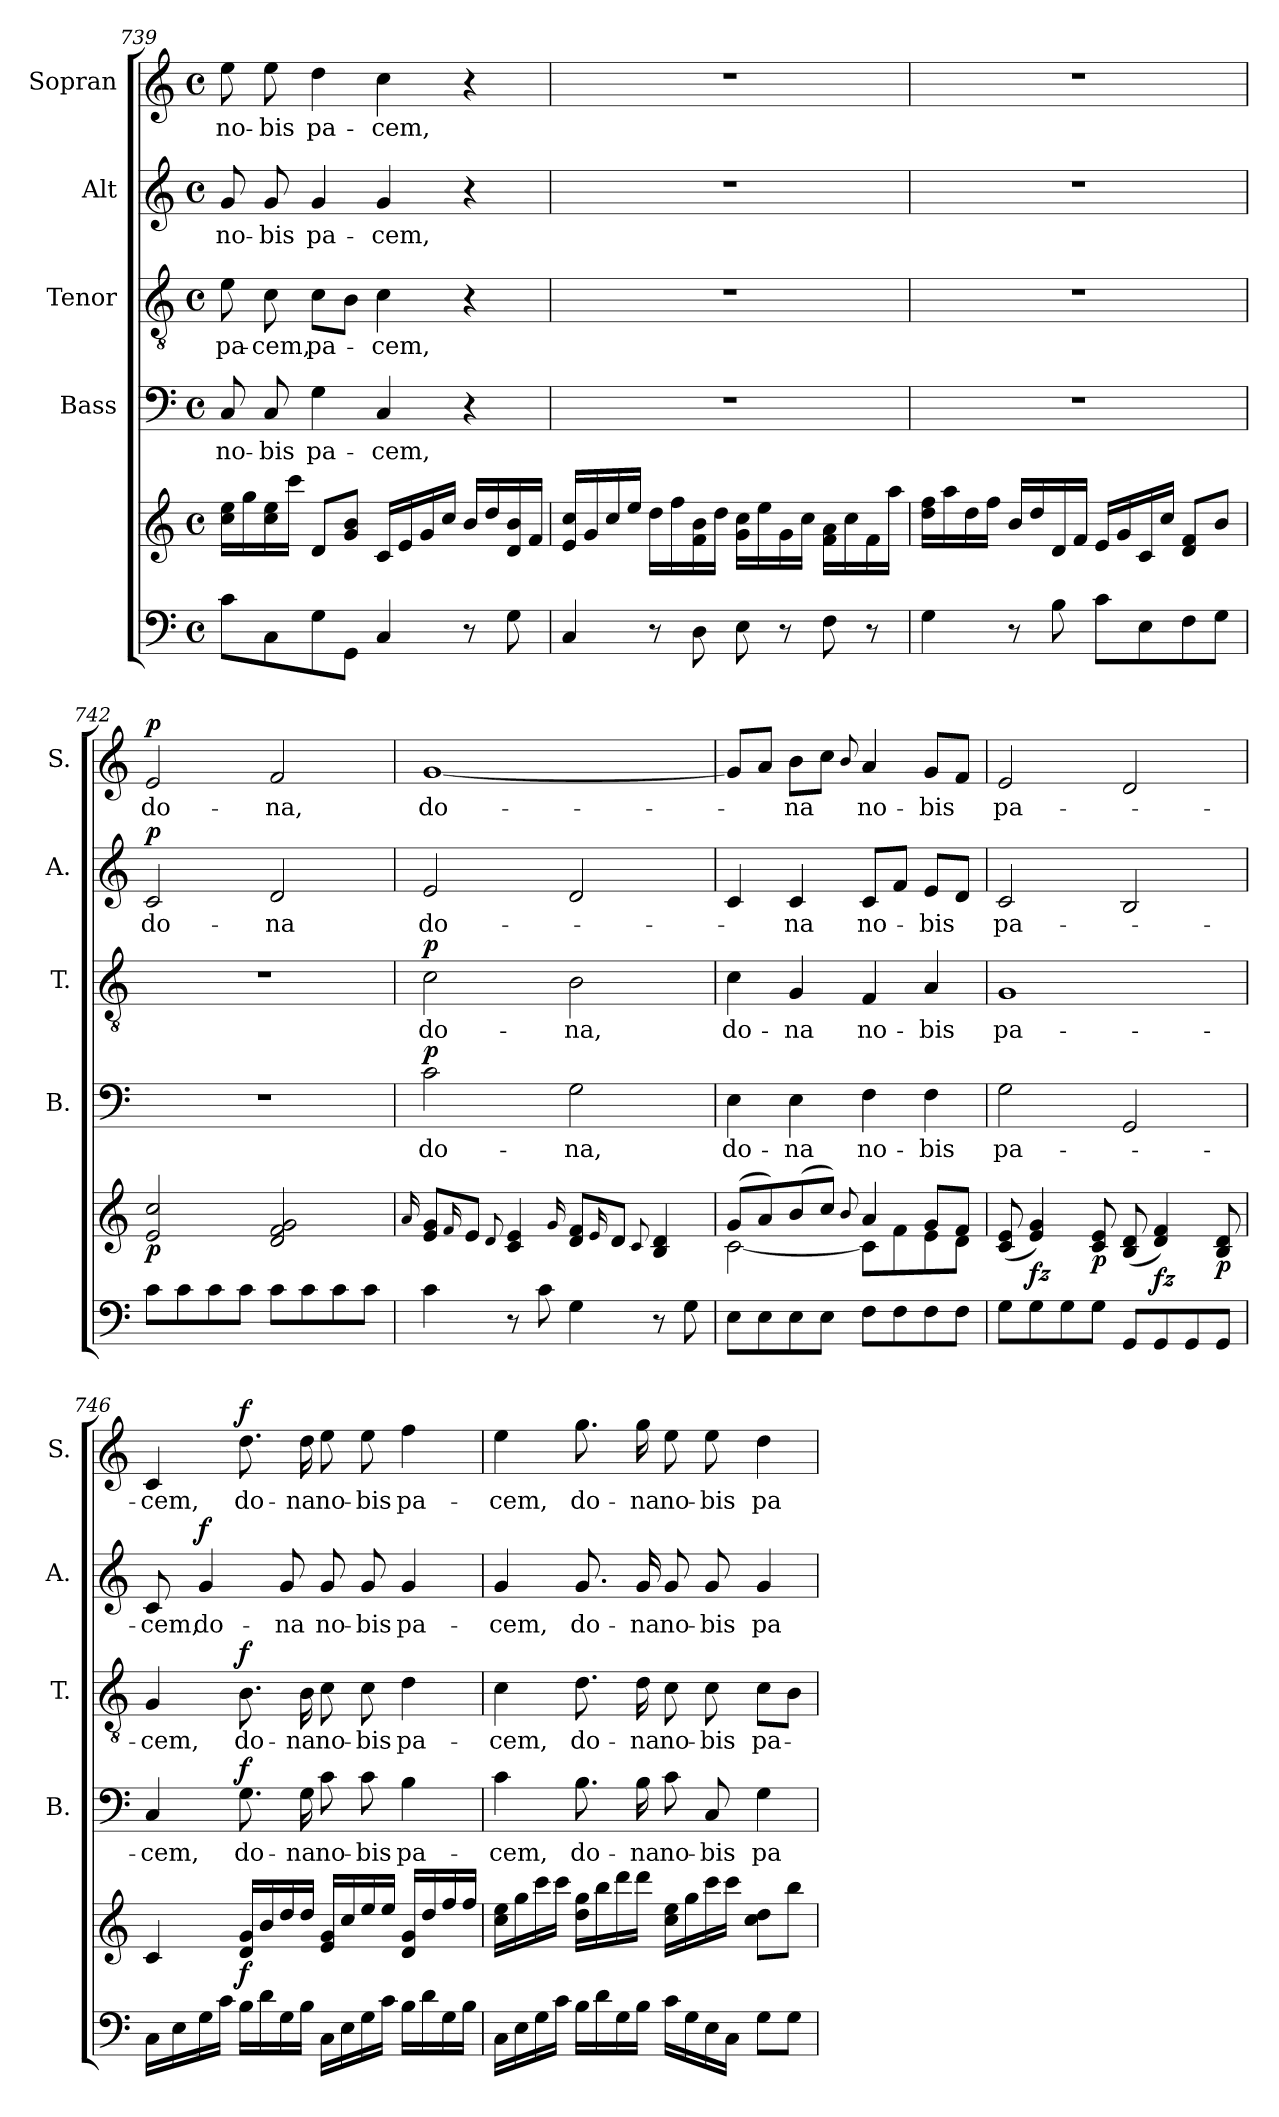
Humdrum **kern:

**kern	**kern	**dynam	**kern	**text	**dynam	**kern	**text	**dynam	**kern	**text	**dynam	**kern	**text	**dynam
*part5	*part5	*part5	*part4	*part4	*part4	*part3	*part3	*part3	*part2	*part2	*part2	*part1	*part1	*part1
*staff6	*staff5	*staff5/6	*staff4	*staff4	*staff4	*staff3	*staff3	*staff3	*staff2	*staff2	*staff2	*staff1	*staff1	*staff1
*	*	*	*I"Bass	*	*	*I"Tenor	*	*	*I"Alt	*	*	*I"Sopran	*	*
*	*	*	*I'B.	*	*	*I'T.	*	*	*I'A.	*	*	*I'S.	*	*
*clefF4	*clefG2	*	*clefF4	*	*	*clefGv2	*	*	*clefG2	*	*	*clefG2	*	*
*k[]	*k[]	*	*k[]	*	*	*k[]	*	*	*k[]	*	*	*k[]	*	*
*C:	*C:	*	*C:	*	*	*C:	*	*	*C:	*	*	*C:	*	*
*M4/4	*M4/4	*	*M4/4	*	*	*M4/4	*	*	*M4/4	*	*	*M4/4	*	*
*met(c)	*met(c)	*	*met(c)	*	*	*met(c)	*	*	*met(c)	*	*	*met(c)	*	*
=739	=739	=739	=739	=739	=739	=739	=739	=739	=739	=739	=739	=739	=739	=739
!	!	!	!	!LO:LY:b	!	!	!LO:LY:b	!	!	!LO:LY:b	!	!	!LO:LY:b	!
8c\L	16cc\ 16ee\LL	.	8C/	no-	.	8e\	pa-	.	8g/	no-	.	8ee\	no-	.
.	16gg\	.	.	.	.	.	.	.	.	.	.	.	.	.
!	!	!	!	!LO:LY:b	!	!	!LO:LY:b	!	!	!LO:LY:b	!	!	!LO:LY:b	!
8C\	16cc\ 16ee\	.	8C/	-bis	.	8c\	-cem,	.	8g/	-bis	.	8ee\	-bis	.
.	16ccc\JJ	.	.	.	.	.	.	.	.	.	.	.	.	.
!	!	!	!	!LO:LY:b	!	!	!LO:LY:b	!	!	!LO:LY:b	!	!	!LO:LY:b	!
8G\	8d/L	.	4G\	pa-	.	8c\L	pa-	.	4g/	pa-	.	4dd\	pa-	.
8GG\J	8g/ 8b/J	.	.	.	.	8B\J	.	.	.	.	.	.	.	.
!	!	!	!	!LO:LY:b	!	!	!LO:LY:b	!	!	!LO:LY:b	!	!	!LO:LY:b	!
4C/	16c/LL	.	4C/	-cem,	.	4c\	-cem,	.	4g/	-cem,	.	4cc\	-cem,	.
.	16e/	.	.	.	.	.	.	.	.	.	.	.	.	.
.	16g/	.	.	.	.	.	.	.	.	.	.	.	.	.
.	16cc/JJ	.	.	.	.	.	.	.	.	.	.	.	.	.
8r	16b/LL	.	4r	.	.	4r	.	.	4r	.	.	4r	.	.
.	16dd/	.	.	.	.	.	.	.	.	.	.	.	.	.
8G\	16d/ 16b/	.	.	.	.	.	.	.	.	.	.	.	.	.
.	16f/JJ	.	.	.	.	.	.	.	.	.	.	.	.	.
=740	=740	=740	=740	=740	=740	=740	=740	=740	=740	=740	=740	=740	=740	=740
4C/	16e/ 16cc/LL	.	1r	.	.	1r	.	.	1r	.	.	1r	.	.
.	16g/	.	.	.	.	.	.	.	.	.	.	.	.	.
.	16cc/	.	.	.	.	.	.	.	.	.	.	.	.	.
.	16ee/JJ	.	.	.	.	.	.	.	.	.	.	.	.	.
8r	16dd\LL	.	.	.	.	.	.	.	.	.	.	.	.	.
.	16ff\	.	.	.	.	.	.	.	.	.	.	.	.	.
8D\	16f\ 16b\	.	.	.	.	.	.	.	.	.	.	.	.	.
.	16dd\JJ	.	.	.	.	.	.	.	.	.	.	.	.	.
8E\	16g\ 16cc\LL	.	.	.	.	.	.	.	.	.	.	.	.	.
.	16ee\	.	.	.	.	.	.	.	.	.	.	.	.	.
8r	16g\	.	.	.	.	.	.	.	.	.	.	.	.	.
.	16cc\JJ	.	.	.	.	.	.	.	.	.	.	.	.	.
8F\	16f\ 16a\LL	.	.	.	.	.	.	.	.	.	.	.	.	.
.	16cc\	.	.	.	.	.	.	.	.	.	.	.	.	.
8r	16f\	.	.	.	.	.	.	.	.	.	.	.	.	.
.	16aa\JJ	.	.	.	.	.	.	.	.	.	.	.	.	.
!!LO:LB:g=z
=741	=741	=741	=741	=741	=741	=741	=741	=741	=741	=741	=741	=741	=741	=741
4G\	16dd\ 16ff\LL	.	1r	.	.	1r	.	.	1r	.	.	1r	.	.
.	16aa\	.	.	.	.	.	.	.	.	.	.	.	.	.
.	16dd\	.	.	.	.	.	.	.	.	.	.	.	.	.
.	16ff\JJ	.	.	.	.	.	.	.	.	.	.	.	.	.
8r	16b/LL	.	.	.	.	.	.	.	.	.	.	.	.	.
.	16dd/	.	.	.	.	.	.	.	.	.	.	.	.	.
8B\	16d/	.	.	.	.	.	.	.	.	.	.	.	.	.
.	16f/JJ	.	.	.	.	.	.	.	.	.	.	.	.	.
8c\L	16e/LL	.	.	.	.	.	.	.	.	.	.	.	.	.
.	16g/	.	.	.	.	.	.	.	.	.	.	.	.	.
8E\	16c/	.	.	.	.	.	.	.	.	.	.	.	.	.
.	16cc/JJ	.	.	.	.	.	.	.	.	.	.	.	.	.
8F\	8d/ 8f/L	.	.	.	.	.	.	.	.	.	.	.	.	.
8G\J	8b/J	.	.	.	.	.	.	.	.	.	.	.	.	.
=742	=742	=742	=742	=742	=742	=742	=742	=742	=742	=742	=742	=742	=742	=742
!	!	!LO:DY:b	!	!	!	!	!	!	!	!LO:LY:b	!LO:DY:a	!	!LO:LY:b	!LO:DY:a
8c\L	2e/ 2cc/	p	1r	.	.	1r	.	.	2c/	do-	p	2e/	do-	p
8c\	.	.	.	.	.	.	.	.	.	.	.	.	.	.
8c\	.	.	.	.	.	.	.	.	.	.	.	.	.	.
8c\J	.	.	.	.	.	.	.	.	.	.	.	.	.	.
!	!	!	!	!	!	!	!	!	!	!LO:LY:b	!	!	!LO:LY:b	!
8c\L	2d/ 2f/ 2g/	.	.	.	.	.	.	.	2d/	-na	.	2f/	-na,	.
8c\	.	.	.	.	.	.	.	.	.	.	.	.	.	.
8c\	.	.	.	.	.	.	.	.	.	.	.	.	.	.
8c\J	.	.	.	.	.	.	.	.	.	.	.	.	.	.
=743	=743	=743	=743	=743	=743	=743	=743	=743	=743	=743	=743	=743	=743	=743
.	16qqa/	.	.	.	.	.	.	.	.	.	.	.	.	.
!	!	!	!	!LO:LY:b	!LO:DY:a	!	!LO:LY:b	!LO:DY:a	!	!LO:LY:b	!	!	!LO:LY:b	!
4c\	8e/ 8g/L	.	2c\	do-	p	2c\	do-	p	2e/	do-	.	[1g	do-	.
.	16qqf/	.	.	.	.	.	.	.	.	.	.	.	.	.
.	8e/J	.	.	.	.	.	.	.	.	.	.	.	.	.
.	8qqd/	.	.	.	.	.	.	.	.	.	.	.	.	.
8r	4c/ 4e/	.	.	.	.	.	.	.	.	.	.	.	.	.
8c\	.	.	.	.	.	.	.	.	.	.	.	.	.	.
.	16qqg/	.	.	.	.	.	.	.	.	.	.	.	.	.
!	!	!	!	!LO:LY:b	!	!	!LO:LY:b	!	!	!	!	!	!	!
4G\	8d/ 8f/L	.	2G\	-na,	.	2B\	-na,	.	2d/	.	.	.	.	.
.	16qqe/	.	.	.	.	.	.	.	.	.	.	.	.	.
.	8d/J	.	.	.	.	.	.	.	.	.	.	.	.	.
.	8qqc/	.	.	.	.	.	.	.	.	.	.	.	.	.
8r	4B/ 4d/	.	.	.	.	.	.	.	.	.	.	.	.	.
8G\	.	.	.	.	.	.	.	.	.	.	.	.	.	.
!!LO:PB:g=z
=744	=744	=744	=744	=744	=744	=744	=744	=744	=744	=744	=744	=744	=744	=744
*	*^	*	*	*	*	*	*	*	*	*	*	*	*	*
!	!	!	!	!	!LO:LY:b	!	!	!LO:LY:b	!	!	!	!	!	!	!
8E\L	(>8g/L	[<2c\	.	4E\	do-	.	4c\	do-	.	4c/	.	.	8g/L]	.	.
8E\	8a/)	.	.	.	.	.	.	.	.	.	.	.	8a/J	.	.
!	!	!	!	!	!LO:LY:b	!	!	!LO:LY:b	!	!	!LO:LY:b	!	!	!LO:LY:b	!
8E\	(>8b/	.	.	4E\	-na	.	4G/	-na	.	4c/	-na	.	8b\L	-na	.
8E\J	8cc/J)	.	.	.	.	.	.	.	.	.	.	.	8cc\J	.	.
.	8qqb/	.	.	.	.	.	.	.	.	.	.	.	8qqb/	.	.
!	!	!	!	!	!LO:LY:b	!	!	!LO:LY:b	!	!	!LO:LY:b	!	!	!LO:LY:b	!
8F\L	4a/	8c\L]	.	4F\	no-	.	4F/	no-	.	8c/L	no-	.	4a/	no-	.
8F\	.	8f\	.	.	.	.	.	.	.	8f/J	.	.	.	.	.
!	!	!	!	!	!LO:LY:b	!	!	!LO:LY:b	!	!	!LO:LY:b	!	!	!LO:LY:b	!
8F\	8g/L	8e\	.	4F\	-bis	.	4A/	-bis	.	8e/L	-bis	.	8g/L	-bis	.
8F\J	8f/J	8d\J	.	.	.	.	.	.	.	8d/J	.	.	8f/J	.	.
=745	=745	=745	=745	=745	=745	=745	=745	=745	=745	=745	=745	=745	=745	=745	=745
!	!	!	!	!	!LO:LY:b	!	!	!LO:LY:b	!	!	!LO:LY:b	!	!	!LO:LY:b	!
*	*v	*v	*	*	*	*	*	*	*	*	*	*	*	*	*
8G\L	(<8c/ 8e/	.	2G\	pa-	.	1G	pa-	.	2c/	pa-	.	2e/	pa-	.
!	!	!LO:DY:b	!	!	!	!	!	!	!	!	!	!	!	!
8G\	4e/ 4g/)	fz	.	.	.	.	.	.	.	.	.	.	.	.
8G\	.	.	.	.	.	.	.	.	.	.	.	.	.	.
!	!	!LO:DY:b	!	!	!	!	!	!	!	!	!	!	!	!
8G\J	8c/ 8e/	p	.	.	.	.	.	.	.	.	.	.	.	.
8GG/L	(<8B/ 8d/	.	2GG/	.	.	.	.	.	2B/	.	.	2d/	.	.
!	!	!LO:DY:b	!	!	!	!	!	!	!	!	!	!	!	!
8GG/	4d/ 4f/)	fz	.	.	.	.	.	.	.	.	.	.	.	.
8GG/	.	.	.	.	.	.	.	.	.	.	.	.	.	.
!	!	!LO:DY:b	!	!	!	!	!	!	!	!	!	!	!	!
8GG/J	8B/ 8d/	p	.	.	.	.	.	.	.	.	.	.	.	.
=746	=746	=746	=746	=746	=746	=746	=746	=746	=746	=746	=746	=746	=746	=746
!	!	!	!	!LO:LY:b	!	!	!LO:LY:b	!	!	!LO:LY:b	!	!	!LO:LY:b	!
16C\LL	4c/	.	4C/	-cem,	.	4G/	-cem,	.	8c/	-cem,	.	4c/	-cem,	.
16E\	.	.	.	.	.	.	.	.	.	.	.	.	.	.
!	!	!	!	!	!	!	!	!	!	!LO:LY:b	!LO:DY:a	!	!	!
16G\	.	.	.	.	.	.	.	.	4g/	do-	f	.	.	.
16c\JJ	.	.	.	.	.	.	.	.	.	.	.	.	.	.
!	!	!LO:DY:b	!	!LO:LY:b	!LO:DY:a	!	!LO:LY:b	!LO:DY:a	!	!	!	!	!LO:LY:b	!LO:DY:a
16B\LL	16d/ 16g/LL	f	8.G\	do-	f	8.B\	do-	f	.	.	.	8.dd\	do-	f
16d\	16b/	.	.	.	.	.	.	.	.	.	.	.	.	.
!	!	!	!	!	!	!	!	!	!	!LO:LY:b	!	!	!	!
16G\	16dd/	.	.	.	.	.	.	.	8g/	-na	.	.	.	.
!	!	!	!	!LO:LY:b	!	!	!LO:LY:b	!	!	!	!	!	!LO:LY:b	!
16B\JJ	16dd/JJ	.	16G\	-na	.	16B\	-na	.	.	.	.	16dd\	-na	.
!	!	!	!	!LO:LY:b	!	!	!LO:LY:b	!	!	!LO:LY:b	!	!	!LO:LY:b	!
16C\LL	16e/ 16g/LL	.	8c\	no-	.	8c\	no-	.	8g/	no-	.	8ee\	no-	.
16E\	16cc/	.	.	.	.	.	.	.	.	.	.	.	.	.
!	!	!	!	!LO:LY:b	!	!	!LO:LY:b	!	!	!LO:LY:b	!	!	!LO:LY:b	!
16G\	16ee/	.	8c\	-bis	.	8c\	-bis	.	8g/	-bis	.	8ee\	-bis	.
16c\JJ	16ee/JJ	.	.	.	.	.	.	.	.	.	.	.	.	.
!	!	!	!	!LO:LY:b	!	!	!LO:LY:b	!	!	!LO:LY:b	!	!	!LO:LY:b	!
16B\LL	16d/ 16g/LL	.	4B\	pa-	.	4d\	pa-	.	4g/	pa-	.	4ff\	pa-	.
16d\	16dd/	.	.	.	.	.	.	.	.	.	.	.	.	.
16G\	16ff/	.	.	.	.	.	.	.	.	.	.	.	.	.
16B\JJ	16ff/JJ	.	.	.	.	.	.	.	.	.	.	.	.	.
!!LO:LB:g=z
=747	=747	=747	=747	=747	=747	=747	=747	=747	=747	=747	=747	=747	=747	=747
!	!	!	!	!LO:LY:b	!	!	!LO:LY:b	!	!	!LO:LY:b	!	!	!LO:LY:b	!
16C\LL	16cc\ 16ee\LL	.	4c\	-cem,	.	4c\	-cem,	.	4g/	-cem,	.	4ee\	-cem,	.
16E\	16gg\	.	.	.	.	.	.	.	.	.	.	.	.	.
16G\	16ccc\	.	.	.	.	.	.	.	.	.	.	.	.	.
16c\JJ	16ccc\JJ	.	.	.	.	.	.	.	.	.	.	.	.	.
!	!	!	!	!LO:LY:b	!	!	!LO:LY:b	!	!	!LO:LY:b	!	!	!LO:LY:b	!
16B\LL	16dd\ 16gg\LL	.	8.B\	do-	.	8.d\	do-	.	8.g/	do-	.	8.gg\	do-	.
16d\	16bb\	.	.	.	.	.	.	.	.	.	.	.	.	.
16G\	16ddd\	.	.	.	.	.	.	.	.	.	.	.	.	.
!	!	!	!	!LO:LY:b	!	!	!LO:LY:b	!	!	!LO:LY:b	!	!	!LO:LY:b	!
16B\JJ	16ddd\JJ	.	16B\	-na	.	16d\	-na	.	16g/	-na	.	16gg\	-na	.
!	!	!	!	!LO:LY:b	!	!	!LO:LY:b	!	!	!LO:LY:b	!	!	!LO:LY:b	!
16c\LL	16cc\ 16ee\LL	.	8c\	no-	.	8c\	no-	.	8g/	no-	.	8ee\	no-	.
16G\	16gg\	.	.	.	.	.	.	.	.	.	.	.	.	.
!	!	!	!	!LO:LY:b	!	!	!LO:LY:b	!	!	!LO:LY:b	!	!	!LO:LY:b	!
16E\	16ccc\	.	8C/	-bis	.	8c\	-bis	.	8g/	-bis	.	8ee\	-bis	.
16C\JJ	16ccc\JJ	.	.	.	.	.	.	.	.	.	.	.	.	.
!	!	!	!	!LO:LY:b	!	!	!LO:LY:b	!	!	!LO:LY:b	!	!	!LO:LY:b	!
8G\L	8cc\ 8dd\L	.	4G\	pa-	.	8c\L	pa-	.	4g/	pa-	.	4dd\	pa-	.
8G\J	8bb\J	.	.	.	.	8B\J	.	.	.	.	.	.	.	.
=	=	=	=	=	=	=	=	=	=	=	=	=	=	=
*-	*-	*-	*-	*-	*-	*-	*-	*-	*-	*-	*-	*-	*-	*-
